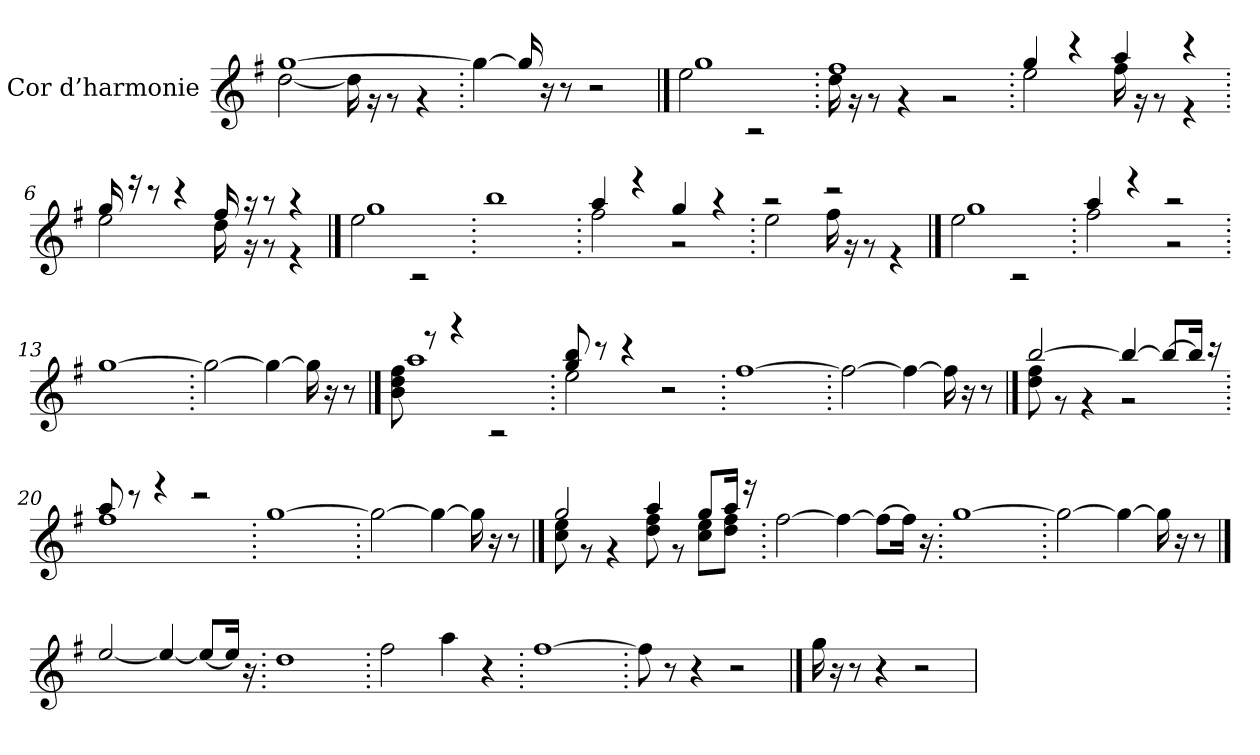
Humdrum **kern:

**kern
*part1
*staff1
*I"Cor d’harmonie
*I'Cor
*clefG2
*ITrd4c7
*k[]
=1
*^
[1cc	[2g\
.	16g\]
.	16r
.	8r
.	4r
*v	*v
=2.
4cc\_
16cc/]
16r
8r
2r
!!LO:LB:g=z
==3
*^
2a\	1cc
2rA	.
=4.	=4.
1b	16g\
.	16r
.	8r
.	4r
.	2r
=5.	=5.
4cc/	2a\
4r	.
4dd/	16b\
.	16r
.	8r
4r	4r
=6.	=6.
16cc/	2a\
16r	.
8r	.
4r	.
16b/	16g\
16r	16r
8r	8r
4r	4r
!!LO:LB:g=z	!!
==7	==7
2a\	1cc
2rA	.
*v	*v
=8.
1ee
=9.
*^
4dd/	2b\
4r	.
4cc/	2r
4r	.
=10.	=10.
2r	2a\
2r	16b\
.	16r
.	8r
.	4r
!!LO:LB:g=z	!!
==11	==11
2a\	1cc
2rA	.
=12.	=12.
4dd/	2b\
4r	.
2r	2r
*v	*v
=13.
[1cc
=14.
2cc\_
4cc\_
16cc\]
16r
8r
!!LO:LB:g=z
==15
*^
8e\ 8g\ 8b\	1dd
8r	.
4r	.
2rA	.
=16.	=16.
8cc/ 8ee/	2a\
8r	.
4r	.
2r	2ryy
*v	*v
=17.
[1b
=18.
2b\_
4b\_
16b\]
16r
8r
!!LO:LB:g=z
==19
*^
[2ee/	8g\ 8b\
.	8r
.	4r
4ee/_	2r
8ee/L_	.
16ee/Jk]	.
16r	.
=20.	=20.
8dd/	1b
8r	.
4r	.
2r	.
*v	*v
=21.
[1cc
=22.
2cc\_
4cc\_
16cc\]
16r
8r
!!LO:LB:g=z
==23
*^
2cc/	8f\ 8a\
.	8r
.	4r
4dd/	8g\ 8b\
.	8r
8cc/L	8f\ 8a\L
16dd/Jk	8g\ 8b\J
16r	.
*v	*v
=24.
[2b\
4b\_
8b\L_
16b\Jk]
16r
=25.
[1cc
=26.
2cc\_
4cc\_
16cc\]
16r
8r
!!LO:LB:g=z
==27
[2a/
4a/_
8a/L_
16a/Jk]
16r
=28.
1g
=29.
2b\
4dd\
4r
=30.
[1b
=31.
8b\]
8r
4r
2r
==32
16cc\
16r
8r
4r
2r
=
*-
